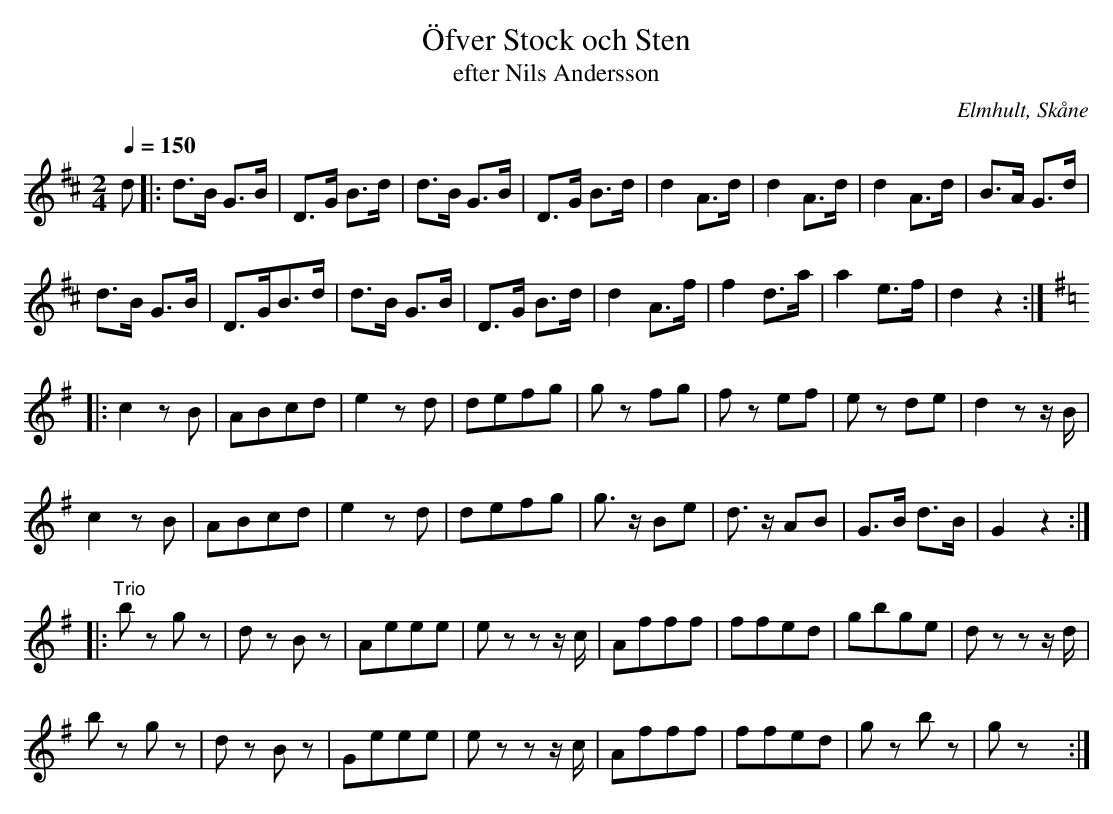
X:1
T:Öfver Stock och Sten
T:efter Nils Andersson
O:Elmhult, Skåne
M:2/4
L:1/8
Q:1/4=150
K:D
d |: d>B G>B | D>G B>d | d>B G>B | D>G B>d | d2 A>d | d2 A>d | d2 A>d | B>A G>d |
d>B G>B | D>GB>d | d>B G>B | D>G B>d | d2 A>f | f2 d>a | a2 e>f | d2 z2 ::
[K:G] c2 zB | ABcd | e2 zd | defg | gz fg | fz ef | ez de | d2 zz/B/ |
c2 zB | ABcd | e2 zd | defg | g>z Be | d>z AB | G>B d>B | G2 z2 ::
"Trio" bz gz | dz Bz | Aeee | ez zz/c/ | Afff | ffed | gbge | dz zz/d/ |
bz gz | dz Bz | Geee | ez zz/c/ | Afff | ffed | gz bz | gz x2 :|
